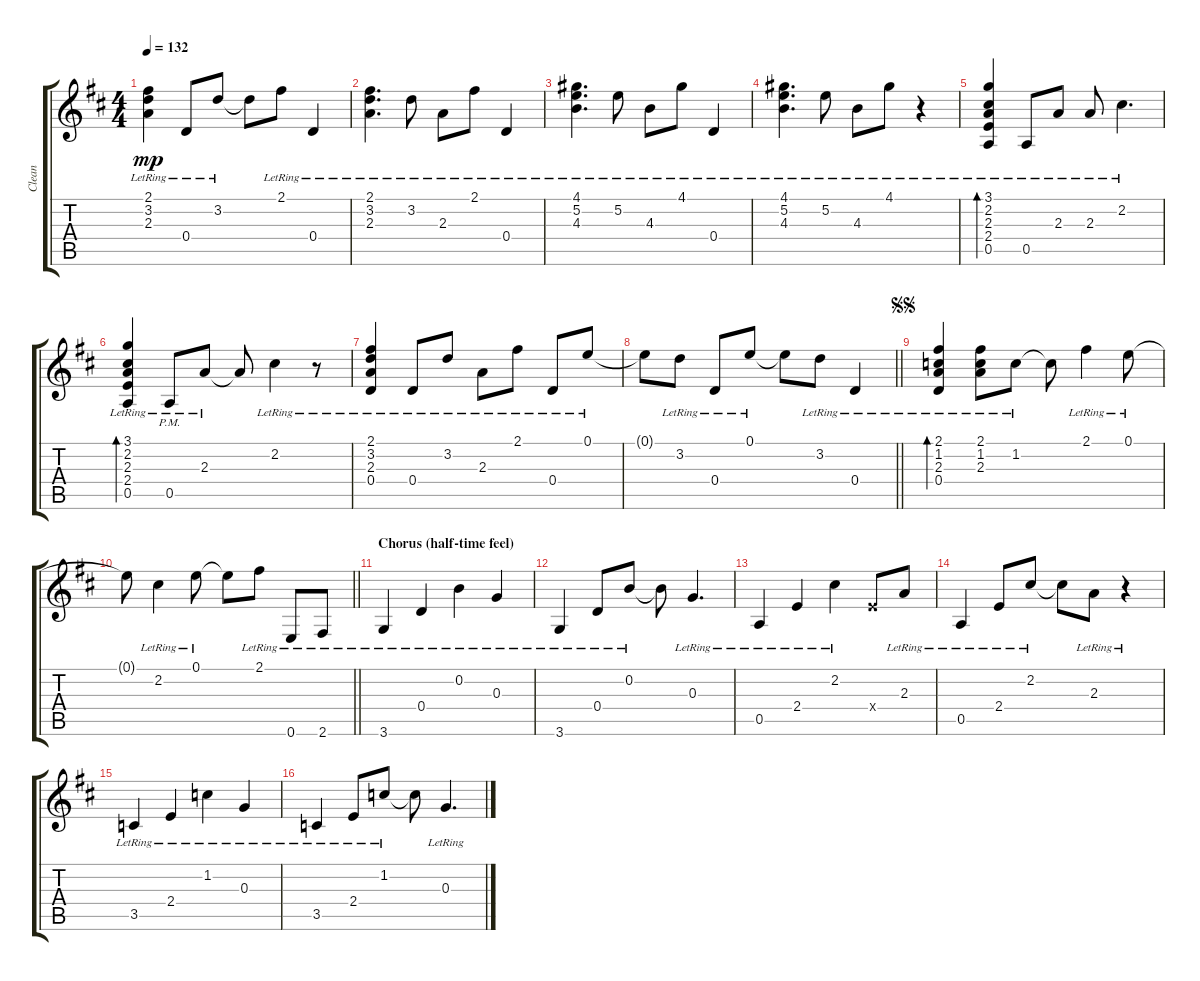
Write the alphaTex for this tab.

\track ("Clean" "Clean") {instrument electricguitarclean}
\staff {score tabs}
\tuning (E4 B3 G3 D3 A2 E2) {hide}
\ts (4 4)
\tempo 132
\clef g2
\ks d
(2.1{lr} 3.2{lr} 2.3{lr}).4{dy mp} 0.4{lr}.8 3.2{lr}.8 3.2{t}.8 2.1{lr}.8 0.4{lr}.4 |
(2.1{lr} 3.2{lr} 2.3{lr}).4{d} 3.2{lr}.8 2.3{lr}.8 2.1{lr}.8 0.4{lr}.4 |
(4.1{lr} 5.2{lr} 4.3{lr}).4{d} 5.2{lr}.8 4.3{lr}.8 4.1{lr}.8 0.4{lr}.4 |
(4.1{lr} 5.2{lr} 4.3{lr}).4{d} 5.2{lr}.8 4.3{lr}.8 4.1{lr}.8 r.4 |
(3.1{lr} 2.2{lr} 2.3{lr} 2.4{lr} 0.5{lr}).4{bd 30} 0.5{lr}.8 2.3{lr}.8 2.3{lr}.8 2.2{lr}.4{d} |
(3.1{lr} 2.2{lr} 2.3{lr} 2.4{lr} 0.5{lr}).4{bd 30} 0.5{pm lr}.8 2.3{lr}.8 2.3{t}.8 2.2{lr}.4 r.8 |
(2.1{lr} 3.2{lr} 2.3{lr} 0.4{lr}).4 0.4{lr}.8 3.2{lr}.8 2.3{lr}.8 2.1{lr}.8 0.4{lr}.8 0.1{lr}.8 |
\barLineRight lightlight
0.1{t}.8 3.2{lr}.8 0.4{lr}.8 0.1{lr}.8 0.1{t}.8 3.2{lr}.8 0.4{lr}.4 |
\jump segnosegno
(2.1{lr} 1.2{lr} 2.3{lr} 0.4{lr}).4{bd 30} (2.1{lr} 1.2{lr} 2.3{lr}).8 1.2{lr}.8 1.2{t}.8 2.1{lr}.4 0.1{lr}.8 |
\barLineRight lightlight
0.1{t}.8 2.2{lr}.4 0.1{lr}.8 0.1{t}.8 2.1{lr}.8 0.6{lr}.8 2.6{lr}.8 |
\section ("" "Chorus (half-time feel)")
3.6{lr}.4 0.4{lr}.4 0.2{lr}.4 0.3{lr}.4 |
3.6{lr}.4 0.4{lr}.8 0.2{lr}.8 0.2{t}.8 0.3{lr}.4{d} |
0.5{lr}.4 2.4{lr}.4 2.2{lr}.4 2.4{x}.8 2.3{lr}.8 |
0.5{lr}.4 2.4{lr}.8 2.2{lr}.8 2.2{t}.8 2.3{lr}.8 r.4 |
3.5{lr}.4 2.4{lr}.4 1.2{lr}.4 0.3{lr}.4 |
3.5{lr}.4 2.4{lr}.8 1.2{lr}.8 1.2{t}.8 0.3{lr}.4{d}
